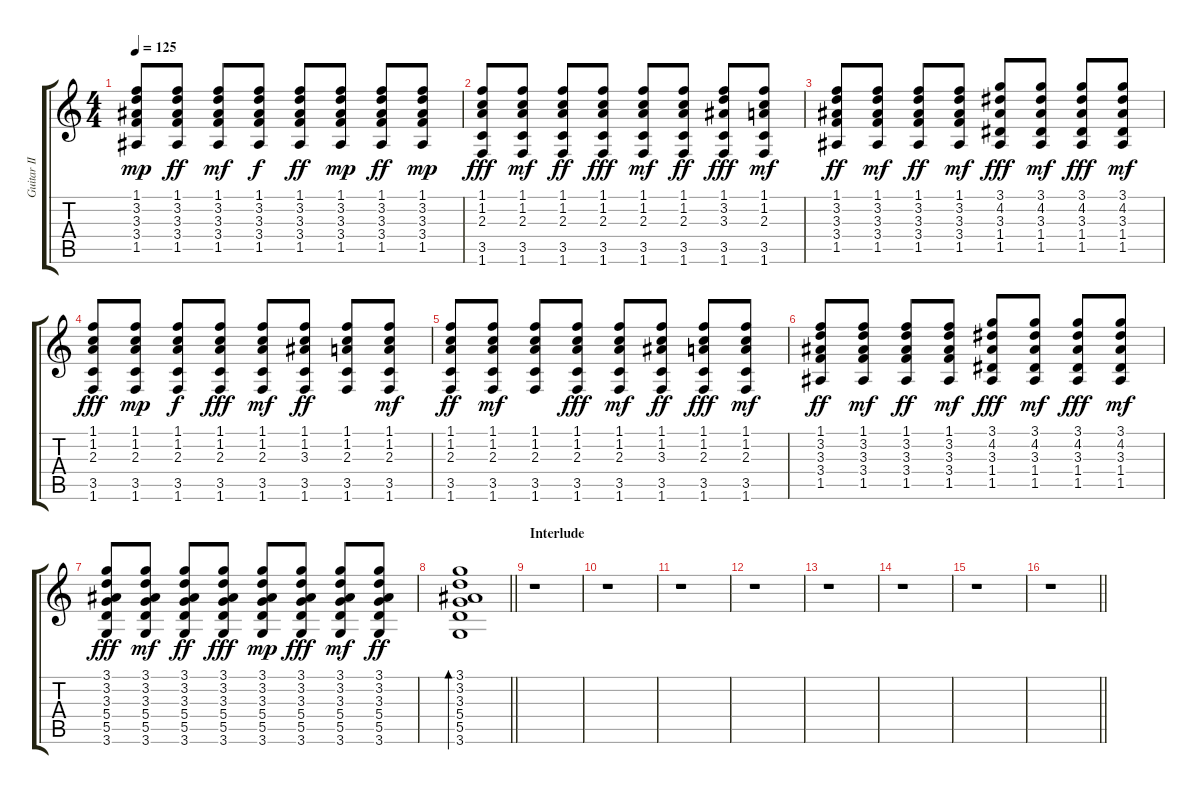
\track ("Guitar II" "Guitar II") {instrument acousticguitarsteel}
\staff {score tabs}
\tuning (E4 B3 G3 D3 A2 E2) {hide}
\ts (4 4)
\tempo 125
\clef g2
\ks c
(1.1 3.2 3.3 3.4 1.5).8{dy mp} (1.1 3.2 3.3 3.4 1.5).8{dy ff} (1.1 3.2 3.3 3.4 1.5).8{dy mf} (1.1 3.2 3.3 3.4 1.5).8{dy f} (1.1 3.2 3.3 3.4 1.5).8{dy ff} (1.1 3.2 3.3 3.4 1.5).8{dy mp} (1.1 3.2 3.3 3.4 1.5).8{dy ff} (1.1 3.2 3.3 3.4 1.5).8{dy mp} |
(1.1 1.2 2.3 3.5 1.6).8{dy fff} (1.1 1.2 2.3 3.5 1.6).8{dy mf} (1.1 1.2 2.3 3.5 1.6).8{dy ff} (1.1 1.2 2.3 3.5 1.6).8{dy fff} (1.1 1.2 2.3 3.5 1.6).8{dy mf} (1.1 1.2 2.3 3.5 1.6).8{dy ff} (1.1 3.2 3.3 3.5 1.6).8{dy fff} (1.1 1.2 2.3 3.5 1.6).8{dy mf} |
(1.1 3.2 3.3 3.4 1.5).8{dy ff} (1.1 3.2 3.3 3.4 1.5).8{dy mf} (1.1 3.2 3.3 3.4 1.5).8{dy ff} (1.1 3.2 3.3 3.4 1.5).8{dy mf} (3.1 4.2 3.3 1.4 1.5).8{dy fff} (3.1 4.2 3.3 1.4 1.5).8{dy mf} (3.1 4.2 3.3 1.4 1.5).8{dy fff} (3.1 4.2 3.3 1.4 1.5).8{dy mf} |
(1.1 1.2 2.3 3.5 1.6).8{dy fff} (1.1 1.2 2.3 3.5 1.6).8{dy mp} (1.1 1.2 2.3 3.5 1.6).8{dy f} (1.1 1.2 2.3 3.5 1.6).8{dy fff} (1.1 1.2 2.3 3.5 1.6).8{dy mf} (1.1 1.2 3.3 3.5 1.6).8{dy ff} (1.1 1.2 2.3 3.5 1.6).8 (1.1 1.2 2.3 3.5 1.6).8{dy mf} |
(1.1 1.2 2.3 3.5 1.6).8{dy ff} (1.1 1.2 2.3 3.5 1.6).8{dy mf} (1.1 1.2 2.3 3.5 1.6).8 (1.1 1.2 2.3 3.5 1.6).8{dy fff} (1.1 1.2 2.3 3.5 1.6).8{dy mf} (1.1 1.2 3.3 3.5 1.6).8{dy ff} (1.1 1.2 2.3 3.5 1.6).8{dy fff} (1.1 1.2 2.3 3.5 1.6).8{dy mf} |
(1.1 3.2 3.3 3.4 1.5).8{dy ff} (1.1 3.2 3.3 3.4 1.5).8{dy mf} (1.1 3.2 3.3 3.4 1.5).8{dy ff} (1.1 3.2 3.3 3.4 1.5).8{dy mf} (3.1 4.2 3.3 1.4 1.5).8{dy fff} (3.1 4.2 3.3 1.4 1.5).8{dy mf} (3.1 4.2 3.3 1.4 1.5).8{dy fff} (3.1 4.2 3.3 1.4 1.5).8{dy mf} |
(3.1 3.2 3.3 5.4 5.5 3.6).8{dy fff} (3.1 3.2 3.3 5.4 5.5 3.6).8{dy mf} (3.1 3.2 3.3 5.4 5.5 3.6).8{dy ff} (3.1 3.2 3.3 5.4 5.5 3.6).8{dy fff} (3.1 3.2 3.3 5.4 5.5 3.6).8{dy mp} (3.1 3.2 3.3 5.4 5.5 3.6).8{dy fff} (3.1 3.2 3.3 5.4 5.5 3.6).8{dy mf} (3.1 3.2 3.3 5.4 5.5 3.6).8{dy ff} |
\barLineRight lightlight
(3.1 3.2 3.3 5.4 5.5 3.6).1{bd 120} |
\section ("" "Interlude")
r.1 |
r.1 |
r.1 |
r.1 |
r.1 |
r.1 |
r.1 |
\barLineRight lightlight
r.1
